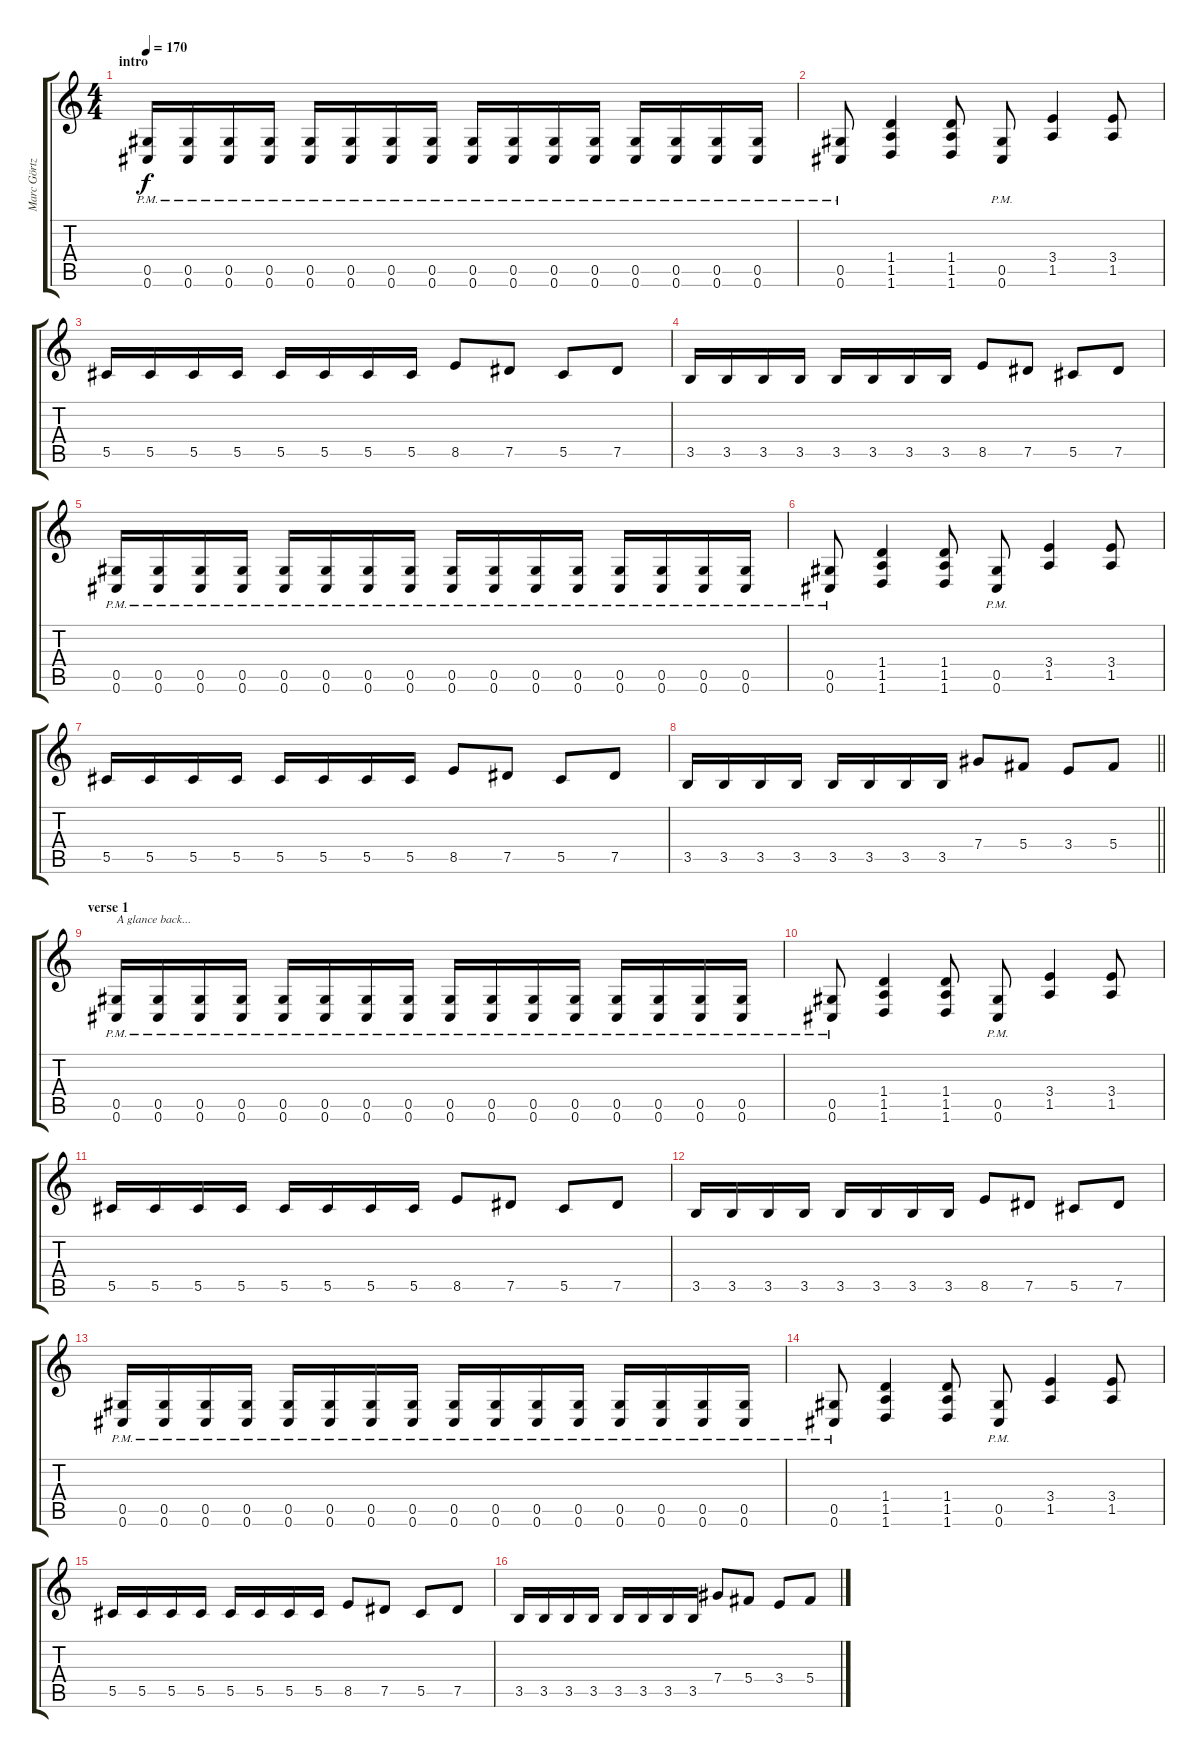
\track ("Marc Görtz - Guitar" "Marc Görtz") {instrument overdrivenguitar}
\staff {score tabs}
\tuning (Eb4 Bb3 Gb3 Db3 Ab2 Db2) {hide}
\ts (4 4)
\section ("" "intro")
\tempo 170
\clef g2
\ks c
(0.5{pm} 0.6{pm}).16{dy f instrument overdrivenguitar} (0.5{pm} 0.6{pm}).16 (0.5{pm} 0.6{pm}).16 (0.5{pm} 0.6{pm}).16 (0.5{pm} 0.6{pm}).16 (0.5{pm} 0.6{pm}).16 (0.5{pm} 0.6{pm}).16 (0.5{pm} 0.6{pm}).16 (0.5{pm} 0.6{pm}).16 (0.5{pm} 0.6{pm}).16 (0.5{pm} 0.6{pm}).16 (0.5{pm} 0.6{pm}).16 (0.5{pm} 0.6{pm}).16 (0.5{pm} 0.6{pm}).16 (0.5{pm} 0.6{pm}).16 (0.5{pm} 0.6{pm}).16 |
(0.5{pm} 0.6{pm}).8 (1.4 1.5 1.6).4 (1.4 1.5 1.6).8 (0.5{pm} 0.6{pm}).8 (3.4 1.5).4 (3.4 1.5).8 |
5.5.16 5.5.16 5.5.16 5.5.16 5.5.16 5.5.16 5.5.16 5.5.16 8.5.8 7.5.8 5.5.8 7.5.8 |
3.5.16 3.5.16 3.5.16 3.5.16 3.5.16 3.5.16 3.5.16 3.5.16 8.5.8 7.5.8 5.5.8 7.5.8 |
(0.5{pm} 0.6{pm}).16 (0.5{pm} 0.6{pm}).16 (0.5{pm} 0.6{pm}).16 (0.5{pm} 0.6{pm}).16 (0.5{pm} 0.6{pm}).16 (0.5{pm} 0.6{pm}).16 (0.5{pm} 0.6{pm}).16 (0.5{pm} 0.6{pm}).16 (0.5{pm} 0.6{pm}).16 (0.5{pm} 0.6{pm}).16 (0.5{pm} 0.6{pm}).16 (0.5{pm} 0.6{pm}).16 (0.5{pm} 0.6{pm}).16 (0.5{pm} 0.6{pm}).16 (0.5{pm} 0.6{pm}).16 (0.5{pm} 0.6{pm}).16 |
(0.5{pm} 0.6{pm}).8 (1.4 1.5 1.6).4 (1.4 1.5 1.6).8 (0.5{pm} 0.6{pm}).8 (3.4 1.5).4 (3.4 1.5).8 |
5.5.16 5.5.16 5.5.16 5.5.16 5.5.16 5.5.16 5.5.16 5.5.16 8.5.8 7.5.8 5.5.8 7.5.8 |
\barLineRight lightlight
3.5.16 3.5.16 3.5.16 3.5.16 3.5.16 3.5.16 3.5.16 3.5.16 7.4.8 5.4.8 3.4.8 5.4.8 |
\section ("" "verse 1")
(0.5{pm} 0.6{pm}).16{txt "A glance back..."} (0.5{pm} 0.6{pm}).16 (0.5{pm} 0.6{pm}).16 (0.5{pm} 0.6{pm}).16 (0.5{pm} 0.6{pm}).16 (0.5{pm} 0.6{pm}).16 (0.5{pm} 0.6{pm}).16 (0.5{pm} 0.6{pm}).16 (0.5{pm} 0.6{pm}).16 (0.5{pm} 0.6{pm}).16 (0.5{pm} 0.6{pm}).16 (0.5{pm} 0.6{pm}).16 (0.5{pm} 0.6{pm}).16 (0.5{pm} 0.6{pm}).16 (0.5{pm} 0.6{pm}).16 (0.5{pm} 0.6{pm}).16 |
(0.5{pm} 0.6{pm}).8 (1.4 1.5 1.6).4 (1.4 1.5 1.6).8 (0.5{pm} 0.6{pm}).8 (3.4 1.5).4 (3.4 1.5).8 |
5.5.16 5.5.16 5.5.16 5.5.16 5.5.16 5.5.16 5.5.16 5.5.16 8.5.8 7.5.8 5.5.8 7.5.8 |
3.5.16 3.5.16 3.5.16 3.5.16 3.5.16 3.5.16 3.5.16 3.5.16 8.5.8 7.5.8 5.5.8 7.5.8 |
(0.5{pm} 0.6{pm}).16 (0.5{pm} 0.6{pm}).16 (0.5{pm} 0.6{pm}).16 (0.5{pm} 0.6{pm}).16 (0.5{pm} 0.6{pm}).16 (0.5{pm} 0.6{pm}).16 (0.5{pm} 0.6{pm}).16 (0.5{pm} 0.6{pm}).16 (0.5{pm} 0.6{pm}).16 (0.5{pm} 0.6{pm}).16 (0.5{pm} 0.6{pm}).16 (0.5{pm} 0.6{pm}).16 (0.5{pm} 0.6{pm}).16 (0.5{pm} 0.6{pm}).16 (0.5{pm} 0.6{pm}).16 (0.5{pm} 0.6{pm}).16 |
(0.5{pm} 0.6{pm}).8 (1.4 1.5 1.6).4 (1.4 1.5 1.6).8 (0.5{pm} 0.6{pm}).8 (3.4 1.5).4 (3.4 1.5).8 |
5.5.16 5.5.16 5.5.16 5.5.16 5.5.16 5.5.16 5.5.16 5.5.16 8.5.8 7.5.8 5.5.8 7.5.8 |
3.5.16 3.5.16 3.5.16 3.5.16 3.5.16 3.5.16 3.5.16 3.5.16 7.4.8 5.4.8 3.4.8 5.4.8
